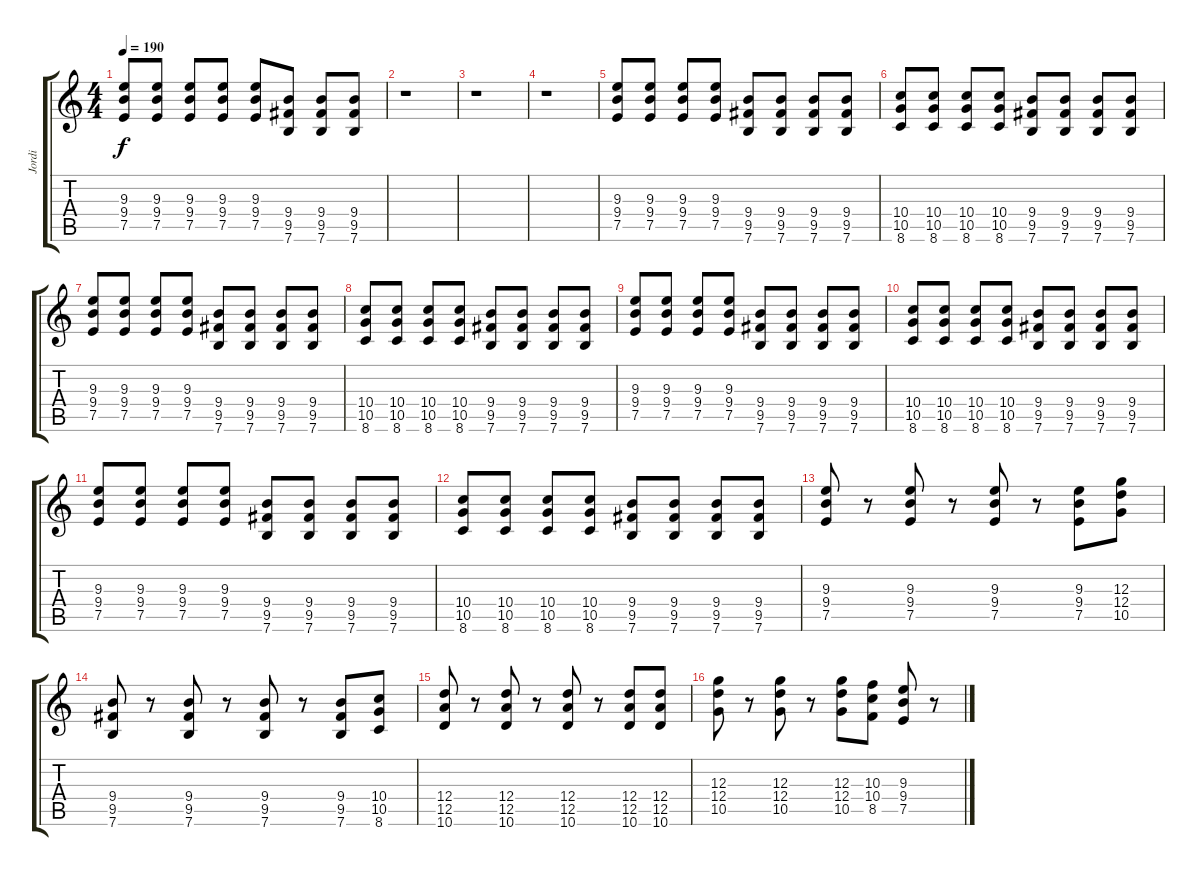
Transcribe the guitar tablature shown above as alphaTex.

\track ("Jordi" "Jordi") {instrument overdrivenguitar}
\staff {score tabs}
\tuning (E4 B3 G3 D3 A2 E2) {hide}
\ts (4 4)
\tempo 190
\clef g2
\ks c
(9.3 9.4 7.5).8{dy f} (9.3 9.4 7.5).8 (9.3 9.4 7.5).8 (9.3 9.4 7.5).8 (9.3 9.4 7.5).8 (9.4 9.5 7.6).8 (9.4 9.5 7.6).8 (9.4 9.5 7.6).8 |
r.1 |
r.1 |
r.1 |
(9.3 9.4 7.5).8{volume 13} (9.3 9.4 7.5).8 (9.3 9.4 7.5).8 (9.3 9.4 7.5).8 (9.4 9.5 7.6).8 (9.4 9.5 7.6).8 (9.4 9.5 7.6).8 (9.4 9.5 7.6).8 |
(10.4 10.5 8.6).8 (10.4 10.5 8.6).8 (10.4 10.5 8.6).8 (10.4 10.5 8.6).8 (9.4 9.5 7.6).8 (9.4 9.5 7.6).8 (9.4 9.5 7.6).8 (9.4 9.5 7.6).8 |
(9.3 9.4 7.5).8 (9.3 9.4 7.5).8 (9.3 9.4 7.5).8 (9.3 9.4 7.5).8 (9.4 9.5 7.6).8 (9.4 9.5 7.6).8 (9.4 9.5 7.6).8 (9.4 9.5 7.6).8 |
(10.4 10.5 8.6).8 (10.4 10.5 8.6).8 (10.4 10.5 8.6).8 (10.4 10.5 8.6).8 (9.4 9.5 7.6).8 (9.4 9.5 7.6).8 (9.4 9.5 7.6).8 (9.4 9.5 7.6).8 |
(9.3 9.4 7.5).8 (9.3 9.4 7.5).8 (9.3 9.4 7.5).8 (9.3 9.4 7.5).8 (9.4 9.5 7.6).8 (9.4 9.5 7.6).8 (9.4 9.5 7.6).8 (9.4 9.5 7.6).8 |
(10.4 10.5 8.6).8 (10.4 10.5 8.6).8 (10.4 10.5 8.6).8 (10.4 10.5 8.6).8 (9.4 9.5 7.6).8 (9.4 9.5 7.6).8 (9.4 9.5 7.6).8 (9.4 9.5 7.6).8 |
(9.3 9.4 7.5).8 (9.3 9.4 7.5).8 (9.3 9.4 7.5).8 (9.3 9.4 7.5).8 (9.4 9.5 7.6).8 (9.4 9.5 7.6).8 (9.4 9.5 7.6).8 (9.4 9.5 7.6).8 |
(10.4 10.5 8.6).8 (10.4 10.5 8.6).8 (10.4 10.5 8.6).8 (10.4 10.5 8.6).8 (9.4 9.5 7.6).8 (9.4 9.5 7.6).8 (9.4 9.5 7.6).8 (9.4 9.5 7.6).8 |
(9.3 9.4 7.5).8 r.8 (9.3 9.4 7.5).8 r.8 (9.3 9.4 7.5).8 r.8 (9.3 9.4 7.5).8 (12.3 12.4 10.5).8 |
(9.4 9.5 7.6).8 r.8 (9.4 9.5 7.6).8 r.8 (9.4 9.5 7.6).8 r.8 (9.4 9.5 7.6).8 (10.4 10.5 8.6).8 |
(12.4 12.5 10.6).8 r.8 (12.4 12.5 10.6).8 r.8 (12.4 12.5 10.6).8 r.8 (12.4 12.5 10.6).8 (12.4 12.5 10.6).8 |
(12.3 12.4 10.5).8 r.8 (12.3 12.4 10.5).8 r.8 (12.3 12.4 10.5).8 (10.3 10.4 8.5).8 (9.3 9.4 7.5).8 r.8
